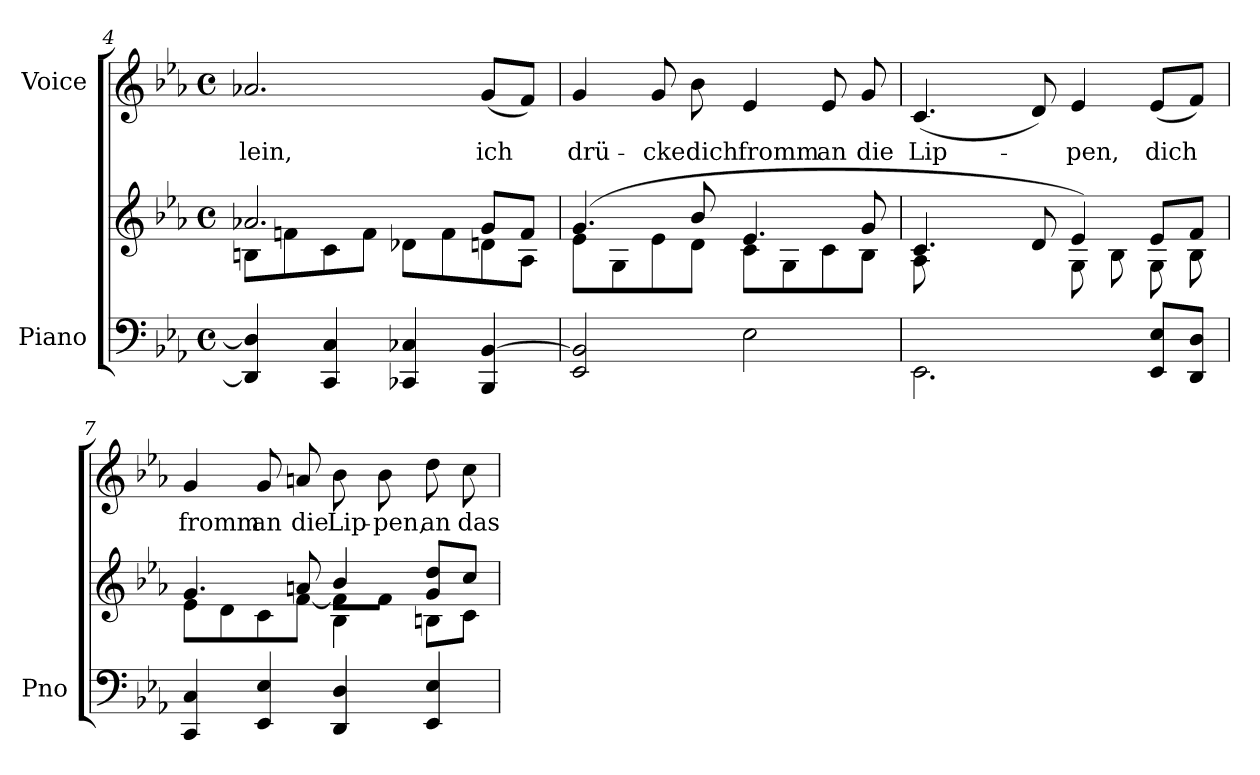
**kern	**kern	**kern	**text
*part2	*part2	*part1	*part1
*staff3	*staff2	*staff1	*staff1
*I"Piano	*	*I"Voice	*
*I'Pno	*	*	*
!!LO:LB:g=z
*clefF4	*clefG2	*clefG2	*
*k[b-e-a-]	*k[b-e-a-]	*k[b-e-a-]	*
*M4/4	*M4/4	*M4/4	*
*met(c)	*met(c)	*met(c)	*
=4	=4	=4	=4
*	*^	*	*
!	!	!	!	!LO:LY:b
4DD/] 4D/]	2.a-X/	8Bn\L	2.a-X/	-lein,
.	.	8fn\	.	.
4CC/ 4C/	.	8c\	.	.
.	.	8f\J	.	.
4CC-X/ 4C-X/	.	8d-X\L	.	.
.	.	8f\	.	.
!	!	!	!	!LO:LY:b
4BBB-/ [4BB-/	8g/L	8dn\	(<8g/L	ich
.	8f/J	8A-\J	8f/J)	.
=5	=5	=5	=5	=5
!	!	!	!	!LO:LY:b
2EE-/ 2BB-/]	(>4.g/	8e-\L	4g/	drü-
.	.	8G\	.	.
!	!	!	!	!LO:LY:b
.	.	8e-\	8g/	-cke
!	!	!	!	!LO:LY:b
.	8b-/	8d\J	8b-\	dich
!	!	!	!	!LO:LY:b
2E-\	4.e-/	8c\L	4e-/	fromm
.	.	8G\	.	.
!	!	!	!	!LO:LY:b
.	.	8c\	8e-/	an
!	!	!	!	!LO:LY:b
.	8g/	8B-\J	8g/	die
=6	=6	=6	=6	=6
*^	*	*	*	*
!	!	!	!	!	!LO:LY:b
8ryy	2.EE-\	4.c/	8A-\L	(<4.c/	Lip-
8E-/	.	.	4.ryy	.	.
8A-/	.	.	.	.	.
8F/J	.	8d/	.	8d/)	.
!	!	!	!	!	!LO:LY:b
2ryy	.	4e-/)	8G\L	4e-/	-pen,
.	.	.	8B-\	.	.
!	!	!	!	!	!LO:LY:b
.	8EE-/ 8E-/L	8e-/L	8G\	(<8e-/L	dich
.	8DD/ 8D/J	8f/J	8B-\J	8f/J)	.
=7	=7	=7	=7	=7	=7
*	*	*	*^	*	*
!	!	!	!	!	!	!LO:LY:b
*v	*v	*	*	*	*	*
4CC/ 4C/	4.g/	8e-\L	2ryy	4g/	fromm
.	.	8d\	.	.	.
!	!	!	!	!	!LO:LY:b
4EE-/ 4E-/	.	8c\	.	8g/	an
!	!	!	!	!	!LO:LY:b
.	8an/	[8f\J	.	8an/	die
!	!	!	!	!	!LO:LY:b
4DD/ 4D/	4b-/	8f\L]	4B-\	8b-\	Lip-
!	!	!	!	!	!LO:LY:b
.	.	8f\J	.	8b-\	-pen,
!	!	!	!	!	!LO:LY:b
4EE-/ 4E-/	8g/ 8dd/L	8Bn\L	4ryy	8dd\	an
!	!	!	!	!	!LO:LY:b
.	8cc/J	8c\J	.	8cc\	das
*	*v	*v	*v	*	*
=	=	=	=
*-	*-	*-	*-
